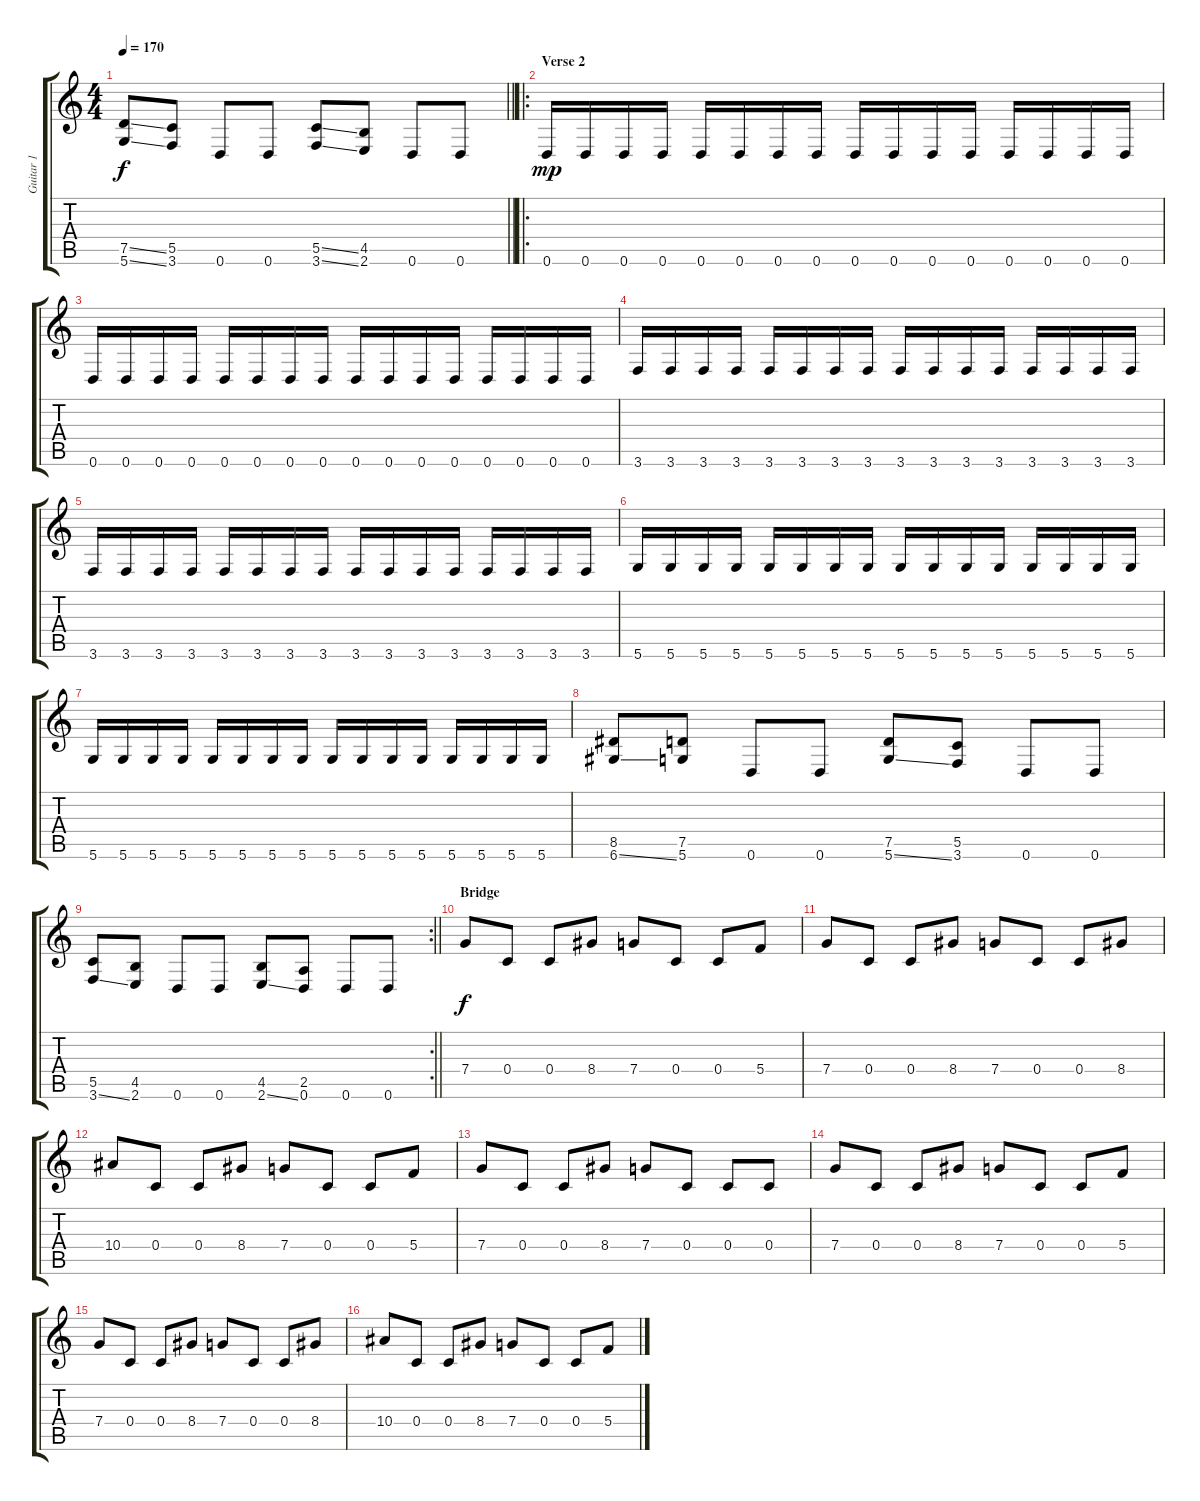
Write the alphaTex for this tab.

\track ("Guitar 1" "Guitar 1") {instrument distortionguitar}
\staff {score tabs}
\tuning (D4 A3 F3 C3 G2 D2) {hide}
\ts (4 4)
\tempo 170
\clef g2
\barLineRight lightlight
\ks c
(7.5{ss} 5.6{ss}).8{dy f} (5.5 3.6).8 0.6.8 0.6.8 (5.5{ss} 3.6{ss}).8 (4.5 2.6).8 0.6.8 0.6.8 |
\ro
\section ("" "Verse 2")
0.6.16{dy mp} 0.6.16 0.6.16 0.6.16 0.6.16 0.6.16 0.6.16 0.6.16 0.6.16 0.6.16 0.6.16 0.6.16 0.6.16 0.6.16 0.6.16 0.6.16 |
0.6.16 0.6.16 0.6.16 0.6.16 0.6.16 0.6.16 0.6.16 0.6.16 0.6.16 0.6.16 0.6.16 0.6.16 0.6.16 0.6.16 0.6.16 0.6.16 |
3.6.16 3.6.16 3.6.16 3.6.16 3.6.16 3.6.16 3.6.16 3.6.16 3.6.16 3.6.16 3.6.16 3.6.16 3.6.16 3.6.16 3.6.16 3.6.16 |
3.6.16 3.6.16 3.6.16 3.6.16 3.6.16 3.6.16 3.6.16 3.6.16 3.6.16 3.6.16 3.6.16 3.6.16 3.6.16 3.6.16 3.6.16 3.6.16 |
5.6.16 5.6.16 5.6.16 5.6.16 5.6.16 5.6.16 5.6.16 5.6.16 5.6.16 5.6.16 5.6.16 5.6.16 5.6.16 5.6.16 5.6.16 5.6.16 |
5.6.16 5.6.16 5.6.16 5.6.16 5.6.16 5.6.16 5.6.16 5.6.16 5.6.16 5.6.16 5.6.16 5.6.16 5.6.16 5.6.16 5.6.16 5.6.16 |
(8.5 6.6{ss}).8 (7.5 5.6).8 0.6.8 0.6.8 (7.5 5.6{ss}).8 (5.5 3.6).8 0.6.8 0.6.8 |
\rc 2
\barLineRight lightlight
(5.5 3.6{ss}).8 (4.5 2.6).8 0.6.8 0.6.8 (4.5 2.6{ss}).8 (2.5 0.6).8 0.6.8 0.6.8 |
\section ("" "Bridge")
7.4.8{dy f} 0.4.8 0.4.8 8.4.8 7.4.8 0.4.8 0.4.8 5.4.8 |
7.4.8 0.4.8 0.4.8 8.4.8 7.4.8 0.4.8 0.4.8 8.4.8 |
10.4.8 0.4.8 0.4.8 8.4.8 7.4.8 0.4.8 0.4.8 5.4.8 |
7.4.8 0.4.8 0.4.8 8.4.8 7.4.8 0.4.8 0.4.8 0.4.8 |
7.4.8 0.4.8 0.4.8 8.4.8 7.4.8 0.4.8 0.4.8 5.4.8 |
7.4.8 0.4.8 0.4.8 8.4.8 7.4.8 0.4.8 0.4.8 8.4.8 |
10.4.8 0.4.8 0.4.8 8.4.8 7.4.8 0.4.8 0.4.8 5.4.8
